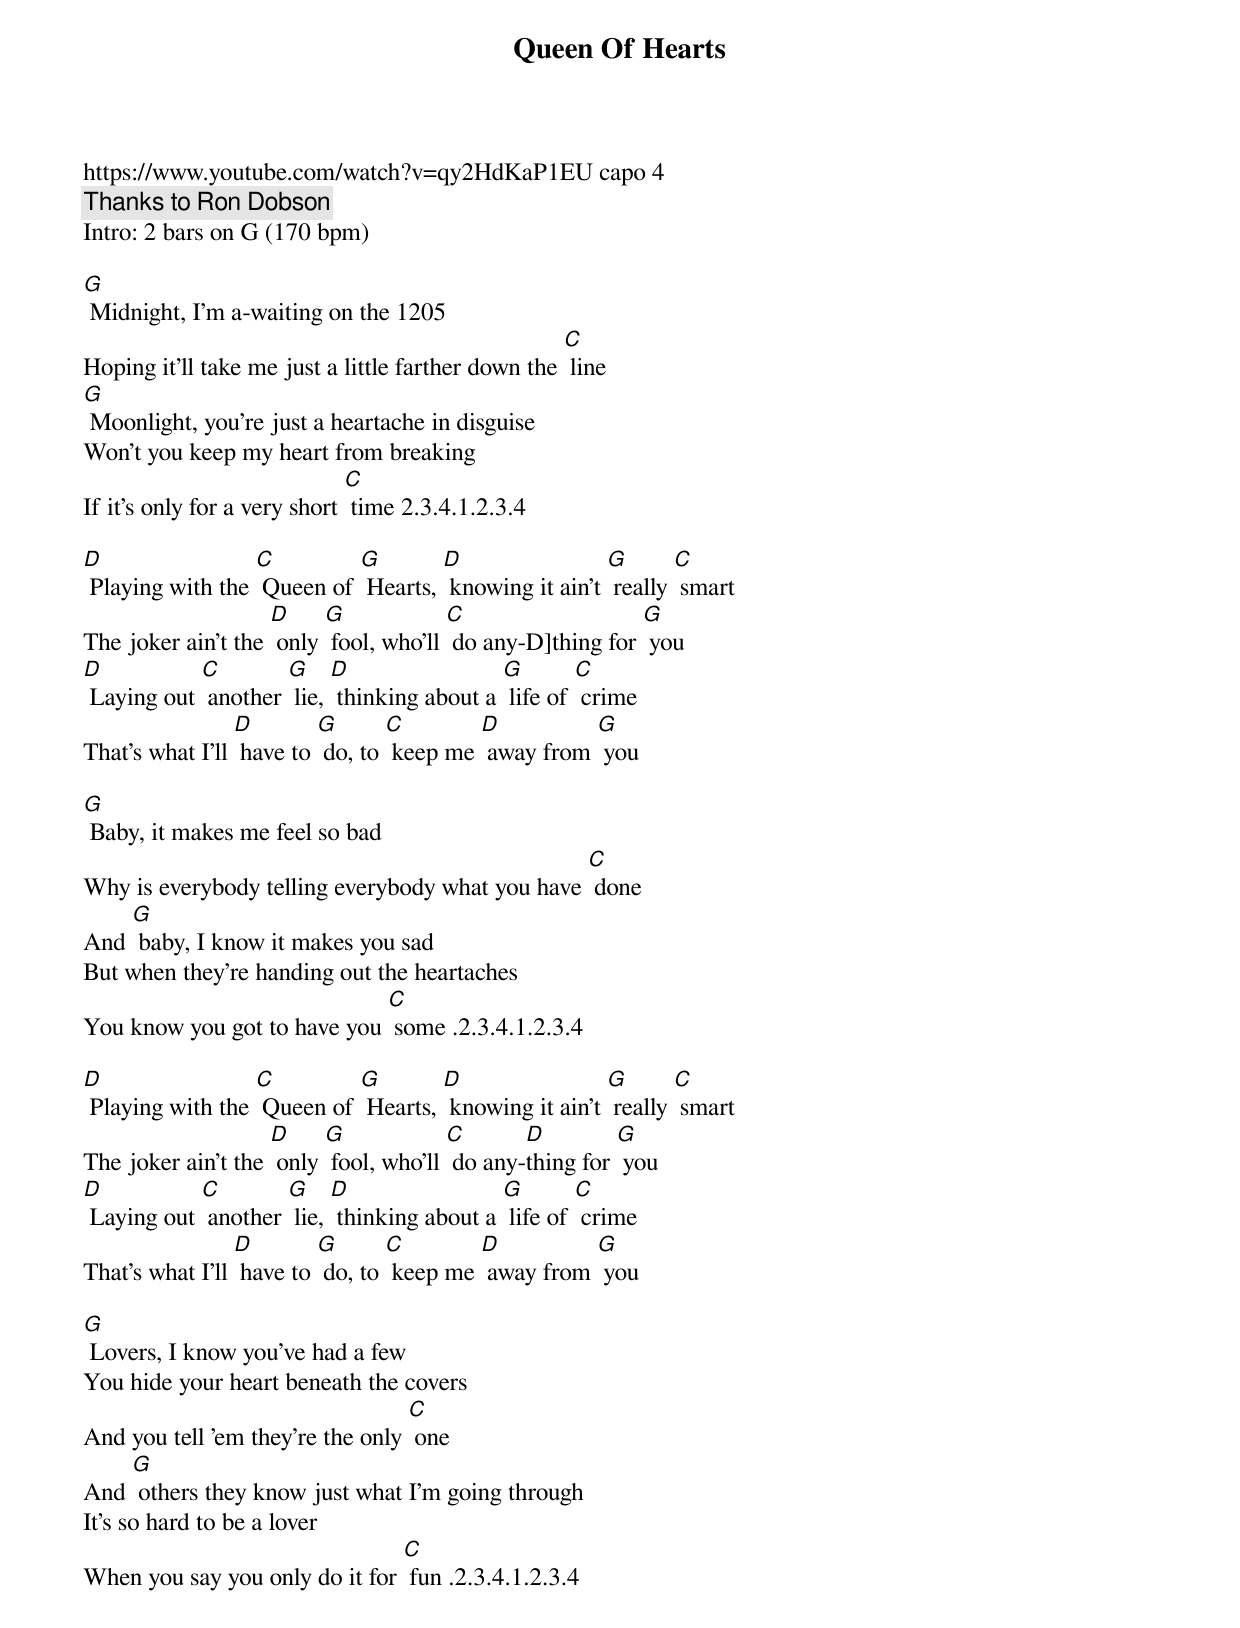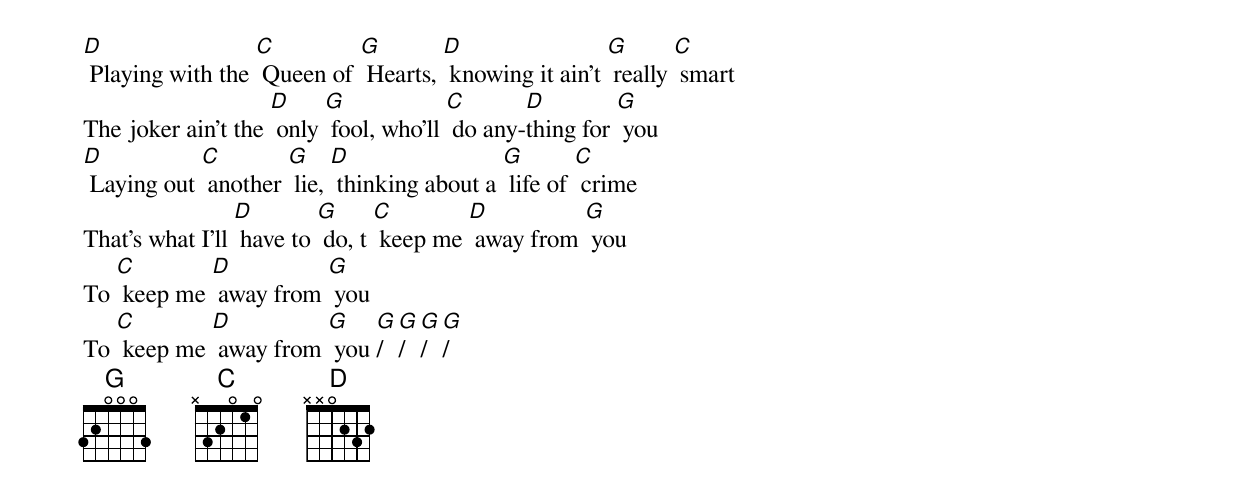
{t:Queen Of Hearts}
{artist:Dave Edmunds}
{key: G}
https://www.youtube.com/watch?v=qy2HdKaP1EU capo 4
{c: Thanks to Ron Dobson}
Intro: 2 bars on G (170 bpm)

[G] Midnight, I'm a-waiting on the 1205
Hoping it'll take me just a little farther down the [C] line
[G] Moonlight, you're just a heartache in disguise
Won't you keep my heart from breaking
If it's only for a very short [C] time 2.3.4.1.2.3.4

[D] Playing with the [C] Queen of [G] Hearts, [D] knowing it ain't [G] really [C] smart
The joker ain't the [D] only [G] fool, who'll [C] do any-D]thing for [G] you
[D] Laying out [C] another [G] lie, [D] thinking about a [G] life of [C] crime
That's what I'll [D] have to [G] do, to [C] keep me [D] away from [G] you

[G] Baby, it makes me feel so bad
Why is everybody telling everybody what you have [C] done
And [G] baby, I know it makes you sad
But when they're handing out the heartaches
You know you got to have you [C] some .2.3.4.1.2.3.4

[D] Playing with the [C] Queen of [G] Hearts, [D] knowing it ain't [G] really [C] smart
The joker ain't the [D] only [G] fool, who'll [C] do any-[D]thing for [G] you
[D] Laying out [C] another [G] lie, [D] thinking about a [G] life of [C] crime
That's what I'll [D] have to [G] do, to [C] keep me [D] away from [G] you

[G] Lovers, I know you've had a few
You hide your heart beneath the covers
And you tell 'em they're the only [C] one
And [G] others they know just what I'm going through
It's so hard to be a lover
When you say you only do it for [C] fun .2.3.4.1.2.3.4

[D] Playing with the [C] Queen of [G] Hearts, [D] knowing it ain't [G] really [C] smart
The joker ain't the [D] only [G] fool, who'll [C] do any-[D]thing for [G] you
[D] Laying out [C] another [G] lie, [D] thinking about a [G] life of [C] crime
That's what I'll [D] have to [G] do, t [C] keep me [D] away from [G] you
To [C] keep me [D] away from [G] you
To [C] keep me [D] away from [G] you [G]/ [G]/ [G]/ [G]/
